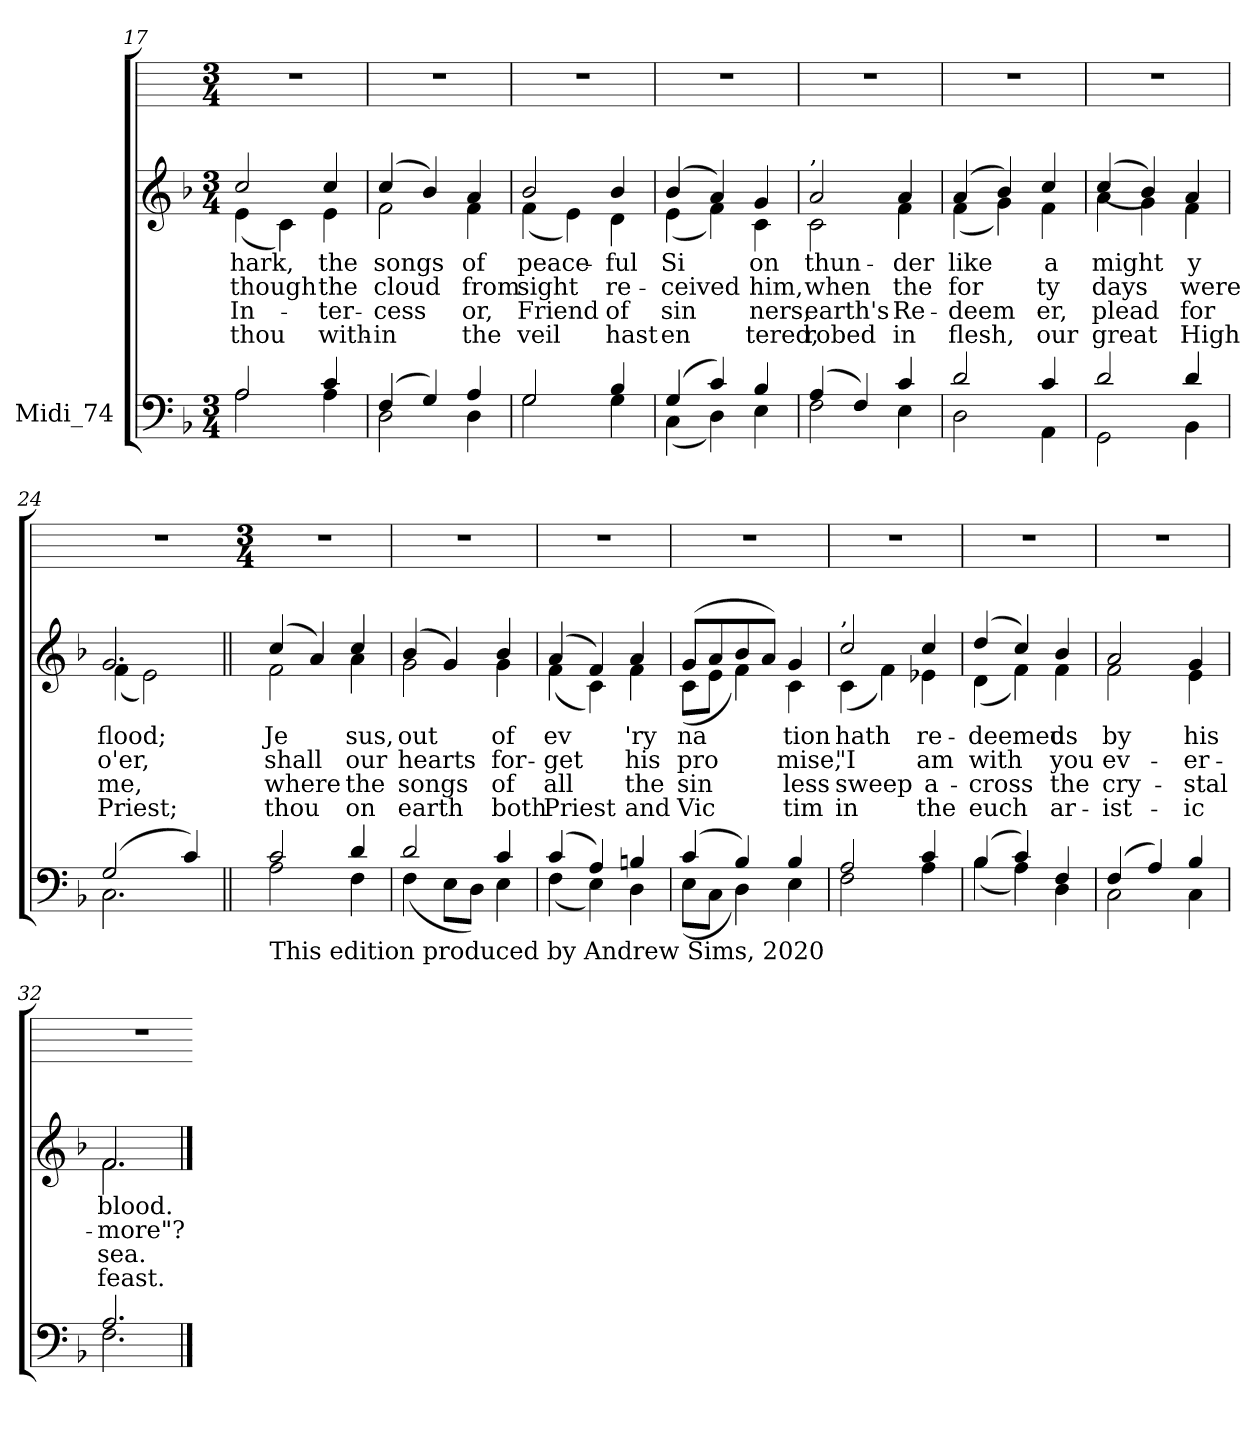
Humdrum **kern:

**kern	**kern	**text	**text	**text	**text	**kern
*part3	*part2	*part2	*part2	*part2	*part2	*part1
*staff3	*staff2	*staff2	*staff2	*staff2	*staff2	*staff1
*I"Midi_74	*	*	*	*	*	*
!!LO:LB:g=z
*clefF4	*clefG2	*	*	*	*	*
*k[b-]	*k[b-]	*	*	*	*	*
*F:	*F:	*	*	*	*	*
*M3/4	*M3/4	*	*	*	*	*M3/4
=17	=17	=17	=17	=17	=17	=17
*^	*	*	*	*	*	*
!	!	!	!LO:LY:b	!LO:LY:b	!LO:LY:b	!LO:LY:b	!
*	*	*^	*	*	*	*	*
2A/	2A\	2cc/	(<4e\	hark,	though	In-	-thou	2.r
.	.	.	4c\)	.	.	.	.	.
!	!	!	!	!LO:LY:b	!LO:LY:b	!LO:LY:b	!LO:LY:b	!
4c/	4A\	4cc/	4e\	the	the	ter-	-with-	.
=18	=18	=18	=18	=18	=18	=18	=18	=18
!	!	!	!	!LO:LY:b	!LO:LY:b	!LO:LY:b	!LO:LY:b	!
(>4F/	2D\	(>4cc/	2f\	-songs	cloud	cess	in	2.r
4G/)	.	4b-/)	.	.	.	.	.	.
!	!	!	!	!LO:LY:b	!LO:LY:b	!LO:LY:b	!LO:LY:b	!
4A/	4D\	4a/	4f\	of	from	or,	the	.
=19	=19	=19	=19	=19	=19	=19	=19	=19
!	!	!	!	!LO:LY:b	!LO:LY:b	!LO:LY:b	!LO:LY:b	!
2G/	2G\	2b-/	(<4f\	peace-	-sight	Friend	veil	2.r
.	.	.	4e\)	.	.	.	.	.
!	!	!	!	!LO:LY:b	!LO:LY:b	!LO:LY:b	!LO:LY:b	!
4B-/	4G\	4b-/	4d\	ful	re-	-of	hast	.
=20	=20	=20	=20	=20	=20	=20	=20	=20
!	!	!	!	!LO:LY:b	!LO:LY:b	!LO:LY:b	!LO:LY:b	!
(>4G/	(<4C\	(>4b-/	(<4e\	Si	ceived	sin	en	2.r
4c/)	4D\)	4a/)	4f\)	.	.	.	.	.
!	!	!	!	!LO:LY:b	!LO:LY:b	!LO:LY:b	!LO:LY:b	!
4B-/	4E\	4g/	4c\	on	him,	ners,	tered,	.
=21	=21	=21	=21	=21	=21	=21	=21	=21
!	!	!LO:TX:a:t=,	!	!	!	!	!	!
!	!	!	!	!LO:LY:b	!LO:LY:b	!LO:LY:b	!LO:LY:b	!
(>4A/	2F\	2a/	2c\	thun-	-when	earth's	robed	2.r
4F/)	.	.	.	.	.	.	.	.
!	!	!	!	!LO:LY:b	!LO:LY:b	!LO:LY:b	!LO:LY:b	!
4c/	4E\	4a/	4f\	der	the	Re-	-in	.
=22	=22	=22	=22	=22	=22	=22	=22	=22
!	!	!	!	!LO:LY:b	!LO:LY:b	!LO:LY:b	!LO:LY:b	!
2d/	2D\	(>4a/	(<4f\	like	for	deem	flesh,	2.r
.	.	4b-/)	4g\)	.	.	.	.	.
!	!	!	!	!LO:LY:b	!LO:LY:b	!LO:LY:b	!LO:LY:b	!
4c/	4AA\	4cc/	4f\	a	ty	er,	our	.
=23	=23	=23	=23	=23	=23	=23	=23	=23
!	!	!	!	!LO:LY:b	!LO:LY:b	!LO:LY:b	!LO:LY:b	!
2d/	2GG\	(>(<4cc/	4a\	might	days	plead	great	2.r
.	.	4b-/))	4g\	.	.	.	.	.
!	!	!	!	!LO:LY:b	!LO:LY:b	!LO:LY:b	!LO:LY:b	!
4d/	4BB-\	4a/	4f\	- y	were	for	High	.
=24	=24	=24	=24	=24	=24	=24	=24	=24
!	!	!	!	!LO:LY:b	!LO:LY:b	!LO:LY:b	!LO:LY:b	!
(>2G/	2.C\	2.g/	(<4f\	flood;	o'er,	me,	Priest;	2.r
.	.	.	2e\)	.	.	.	.	.
4c/)	.	.	.	.	.	.	.	.
!!LO:LB:g=z
=25||	=25||	=25||	=25||	=25	=25	=25	=25	=25
*	*	*	*	*	*	*	*	*M3/4
!LO:TX:b:t=This edition produced by Andrew Sims, 2020	!	!	!	!	!	!	!	!
!	!	!	!	!LO:LY:b	!LO:LY:b	!LO:LY:b	!LO:LY:b	!
2c/	2A\	(>4cc/	2f\	Je	shall	where	thou	2.r
.	.	4a/)	.	.	.	.	.	.
!	!	!	!	!LO:LY:b	!LO:LY:b	!LO:LY:b	!LO:LY:b	!
4d/	4F\	4cc/	4a\	sus,	our	the	on	.
=26	=26	=26	=26	=26	=26	=26	=26	=26
!	!	!	!	!LO:LY:b	!LO:LY:b	!LO:LY:b	!LO:LY:b	!
2d/	(<4F\	(>4b-/	2g\	out	hearts	songs	earth	2.r
.	8E\L	4g/)	.	.	.	.	.	.
.	8D\J)	.	.	.	.	.	.	.
!	!	!	!	!LO:LY:b	!LO:LY:b	!LO:LY:b	!LO:LY:b	!
4c/	4E\	4b-/	4g\	of	for-	-of	both	.
=27	=27	=27	=27	=27	=27	=27	=27	=27
!	!	!	!	!LO:LY:b	!LO:LY:b	!LO:LY:b	!LO:LY:b	!
(>4c/	(<4F\	(>4a/	(<4f\	ev	get	all	Priest	2.r
4A/)	4E\)	4f/)	4c\)	.	.	.	.	.
!	!	!	!	!LO:LY:b	!LO:LY:b	!LO:LY:b	!LO:LY:b	!
4Bn/	4D\	4a/	4f\	'ry	his	the	and	.
=28	=28	=28	=28	=28	=28	=28	=28	=28
!	!	!	!	!LO:LY:b	!LO:LY:b	!LO:LY:b	!LO:LY:b	!
(>4c/	(<8E\L	(>8g/L	(<8c\L	na	pro	sin	Vic	2.r
.	8C\J	8a/	8e\J	.	.	.	.	.
4B-/)	4D\)	8b-/	4f\)	.	.	.	.	.
.	.	8a/J)	.	.	.	.	.	.
!	!	!	!	!LO:LY:b	!LO:LY:b	!LO:LY:b	!LO:LY:b	!
4B-/	4E\	4g/	4c\	tion	mise,	less	tim	.
=29	=29	=29	=29	=29	=29	=29	=29	=29
!	!	!LO:TX:a:t=,	!	!	!	!	!	!
!	!	!	!	!LO:LY:b	!LO:LY:b	!LO:LY:b	!LO:LY:b	!
2A/	2F\	2cc/	(<4c\	hath	"I	sweep	in	2.r
.	.	.	4f\)	.	.	.	.	.
!	!	!	!	!LO:LY:b	!LO:LY:b	!LO:LY:b	!LO:LY:b	!
4c/	4A\	4cc/	4e-X\	re-	-am	a-	-the	.
=30	=30	=30	=30	=30	=30	=30	=30	=30
!	!	!	!	!LO:LY:b	!LO:LY:b	!LO:LY:b	!LO:LY:b	!
(>4B-/	(<4B-\	(>4dd/	(<4d\	deemed	with	cross	euch	2.r
4c/)	4A\)	4cc/)	4f\)	.	.	.	.	.
!	!	!	!	!LO:LY:b	!LO:LY:b	!LO:LY:b	!LO:LY:b	!
4F/	4D\	4b-/	4f\	us	you	the	ar-	.
=31	=31	=31	=31	=31	=31	=31	=31	=31
!	!	!	!	!LO:LY:b	!LO:LY:b	!LO:LY:b	!LO:LY:b	!
(>4F/	2C\	2a/	2f\	-by	ev-	-cry-	-ist-	2.r
4A/)	.	.	.	.	.	.	.	.
!	!	!	!	!LO:LY:b	!LO:LY:b	!LO:LY:b	!LO:LY:b	!
4B-/	4C\	4g/	4e\	-his	er-	-stal	ic	.
=32	=32	=32	=32	=32	=32	=32	=32	=32
!	!	!	!	!LO:LY:b	!LO:LY:b	!LO:LY:b	!LO:LY:b	!
2.A/	2.F\	2.f/	2.f\	blood.	more"?	sea.	feast.	2.r
*v	*v	*	*	*	*	*	*	*
*	*v	*v	*	*	*	*	*
==	==	=	=	=	=	=
*-	*-	*-	*-	*-	*-	*-
